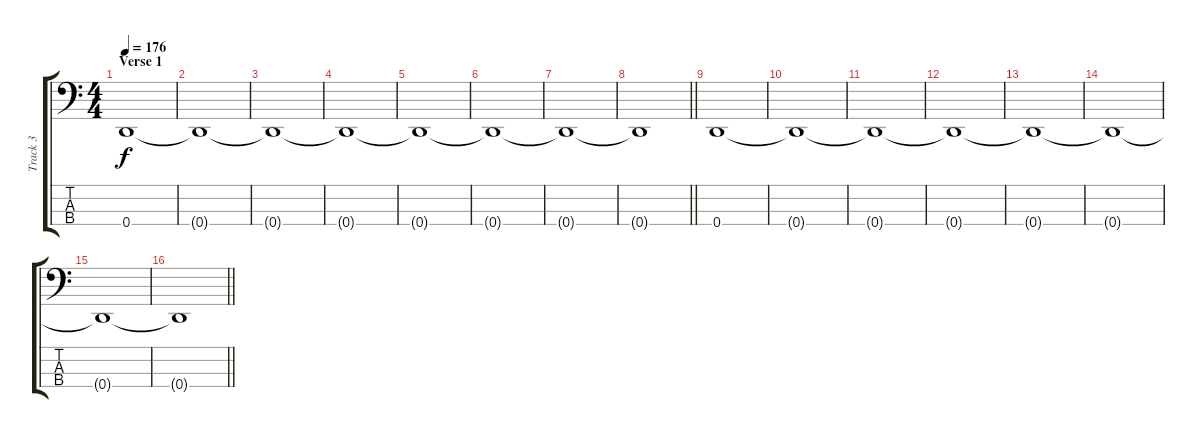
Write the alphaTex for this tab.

\track ("Track 3" "Track 3") {instrument electricbassfinger}
\staff {score tabs}
\tuning (G2 D2 A1 D1) {hide}
\ts (4 4)
\section ("" "Verse 1")
\tempo 176
\clef f4
\ks c
0.4.1{dy f} |
0.4{t}.1 |
0.4{t}.1 |
0.4{t}.1 |
0.4{t}.1 |
0.4{t}.1 |
0.4{t}.1 |
\barLineRight lightlight
0.4{t}.1 |
0.4.1 |
0.4{t}.1 |
0.4{t}.1 |
0.4{t}.1 |
0.4{t}.1 |
0.4{t}.1 |
0.4{t}.1 |
\barLineRight lightlight
0.4{t}.1
